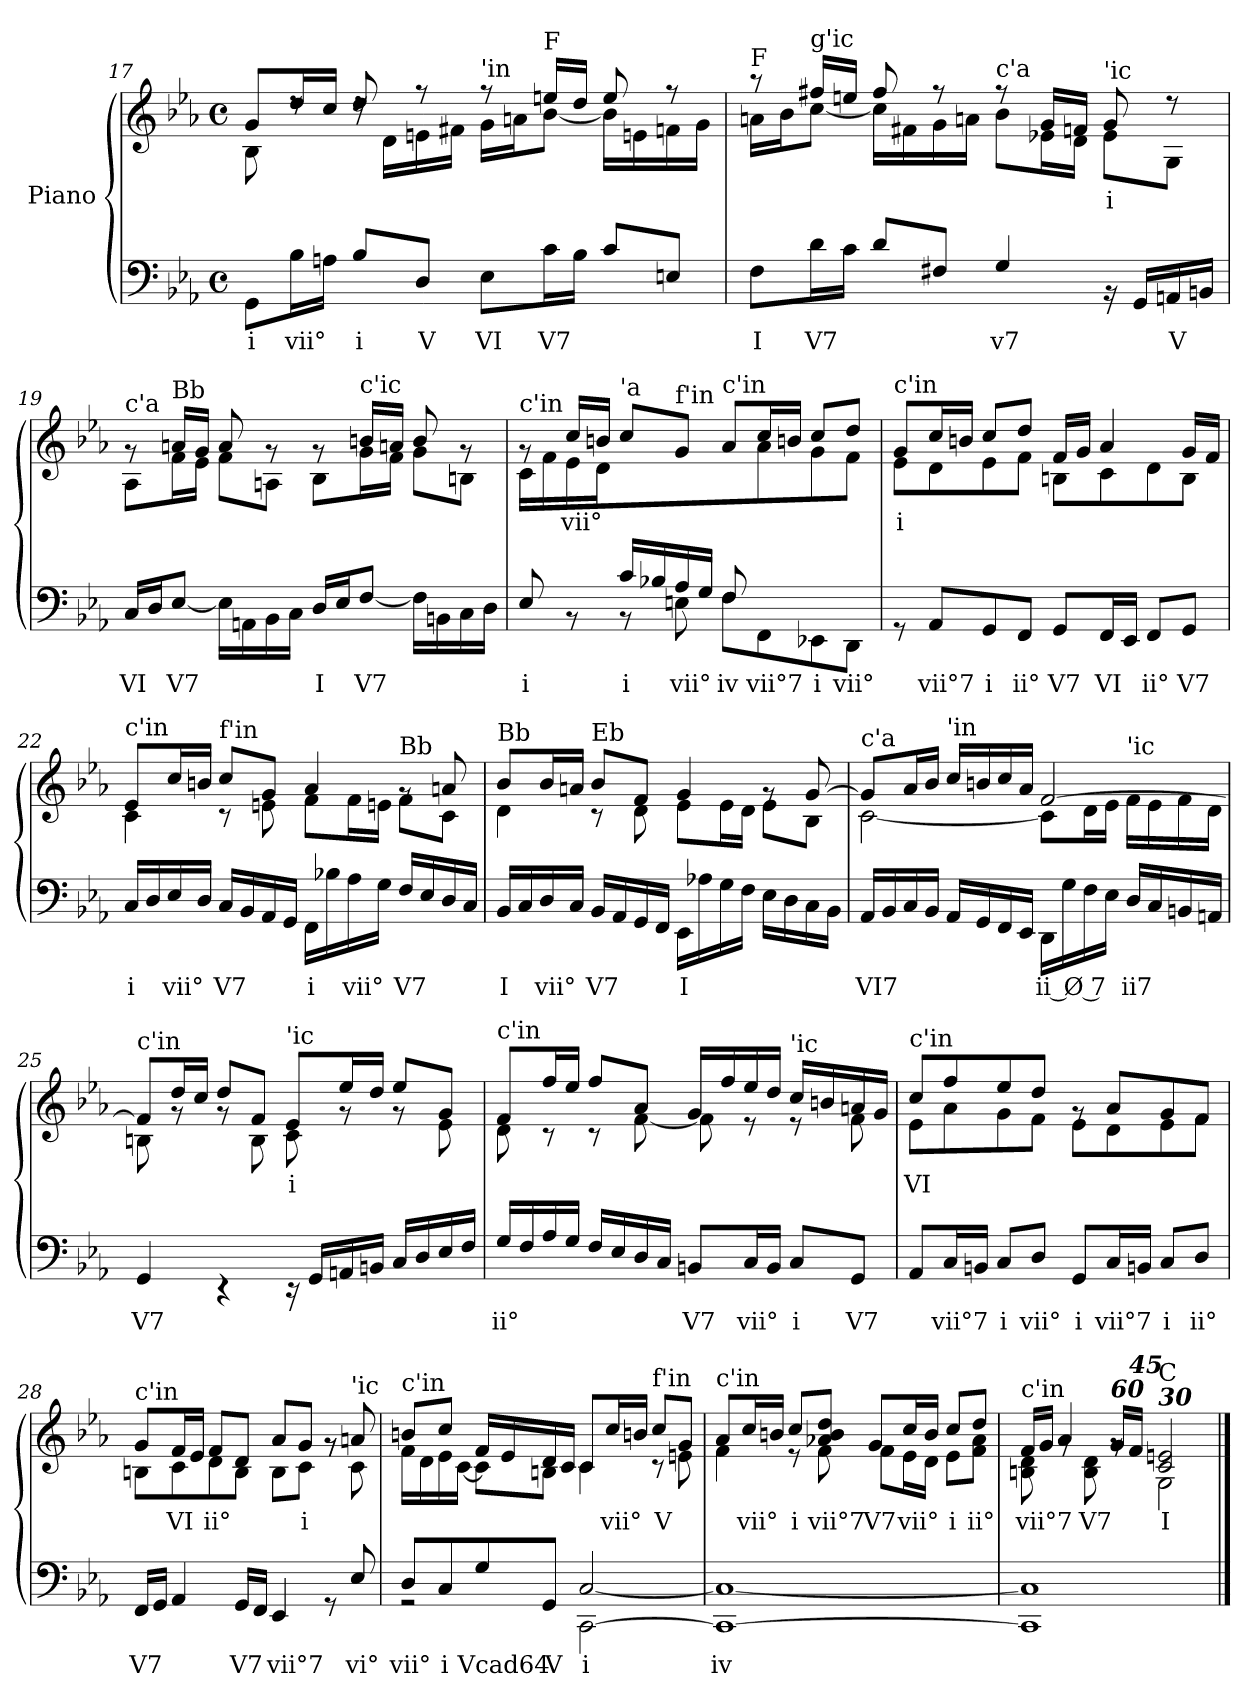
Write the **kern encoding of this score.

**kern	**text	**kern	**text
*part1	*part1	*part1	*part1
*staff2	*staff2	*staff1	*staff1
*I"Piano	*	*	*
!!LO:LB:g=z
*clefF4	*	*clefG2	*
*k[b-e-a-]	*	*k[b-e-a-]	*
*M4/4	*	*M4/4	*
*met(c)	*	*met(c)	*
=17	=17	=17	=17
*^	*	*	*
!	!	!	!LO:TX:a:t=g'ic	!
!	!	!LO:LY:b	!	!
*	*	*	*^	*
1ryy	8GGi\L	i	8gj/L	8B-Z\	.
!	!	!LO:LY:b	!	!	!
.	16B-i\L	vii°	16ddj/L	8rdd	.
.	16Ani\JJ	.	16ccj/JJ	.	.
!	!	!LO:LY:b	!	!	!
.	8B-i/L	i	8ddj/	16rdd	.
.	.	.	.	16dZ\LL	.
!	!	!LO:LY:b	!	!	!
.	8Di/J	V	8r	16enZ\	.
.	.	.	.	16f#XZ\JJ	.
!	!	!	!LO:TX:a:t='in	!	!
!	!	!LO:LY:b	!	!	!
.	8E-i\L	VI	8r	16gZ\LL	.
.	.	.	.	16anZ\J	.
!	!	!	!LO:TX:a:t=F	!	!
!	!	!LO:LY:b	!	!	!
.	16ci\L	V7	16eenj/LL	[8b-Z\J	.
.	16B-i\JJ	.	16ddj/JJ	.	.
.	8ci/L	.	8eej/	16b-Z\LL]	.
.	.	.	.	16enZ\	.
.	8Eni/J	.	8r	16fnZ\	.
.	.	.	.	16gZ\JJ	.
=18	=18	=18	=18	=18	=18
!	!	!	!LO:TX:a:t=F	!	!
!	!	!LO:LY:b	!	!	!
1ryy	8Fi\L	I	8r	16anZ\LL	.
.	.	.	.	16b-Z\J	.
!	!	!	!LO:TX:a:t=g'ic	!	!
!	!	!LO:LY:b	!	!	!
.	16di\L	V7	16ff#Xj/LL	[8ccZ\J	.
.	16ci\JJ	.	16eenj/JJ	.	.
.	8di/L	.	8ff#j/	16ccZ\LL]	.
.	.	.	.	16f#XZ\	.
.	8F#Xi/J	.	8r	16gZ\	.
.	.	.	.	16anZ\JJ	.
!	!	!	!LO:TX:a:t=c'a	!	!
!	!	!LO:LY:b	!	!	!
.	4Gi/	v7	8r	8b-Z\L	.
.	.	.	16gj/LL	16e-XZ\L	.
.	.	.	16fnj/JJ	16dZ\JJ	.
!	!	!	!LO:TX:a:t='ic	!	!
!	!	!	!	!	!LO:LY:b
.	16r	.	8gj/	8e-Z\L	i
.	16GGi/LL	.	.	.	.
!	!	!LO:LY:b	!	!	!
.	16AAni/	V	8r	8GZ\J	.
.	16BBni/JJ	.	.	.	.
!!LO:LB:g=z	!!
=19	=19	=19	=19	=19	=19
!	!	!	!LO:TX:a:t=c'a	!	!
!	!	!LO:LY:b	!	!	!
1ryy	16Ci/LL	VI	8rg	8A-Z\L	.
.	16Di/J	.	.	.	.
!	!	!	!LO:TX:a:t=Bb	!	!
!	!	!LO:LY:b	!	!	!
.	[8E-i/J	V7	16anj/LL	16fZ\L	.
.	.	.	16gj/JJ	16e-Z\JJ	.
.	16E-i\LL]	.	8aj/	8fZ\L	.
.	16AAni\	.	.	.	.
.	16BB-i\	.	8rg	8AnZ\J	.
.	16Ci\JJ	.	.	.	.
!	!	!LO:LY:b	!	!	!
.	16Di/LL	I	8rg	8B-Z\L	.
.	16E-i/J	.	.	.	.
!	!	!	!LO:TX:a:t=c'ic	!	!
!	!	!LO:LY:b	!	!	!
.	[8Fi/J	V7	16bnj/LL	16gZ\L	.
.	.	.	16anj/JJ	16fZ\JJ	.
.	16Fi\LL]	.	8bj/	8gZ\L	.
.	16BBni\	.	.	.	.
.	16Ci\	.	8rg	8BnZ\J	.
.	16Di\JJ	.	.	.	.
=20	=20	=20	=20	=20	=20
*	*^	*	*	*	*
!	!	!	!	!LO:TX:a:t=c'in	!	!
!	!	!	!LO:LY:b	!	!	!
4ryy	1ryy	8E-i/	i	8rg	16cZ\LL	.
.	.	.	.	.	16fZ\	.
!	!	!	!	!	!	!LO:LY:b
.	.	8rBB	.	16ccj/LL	16e-Z\	vii°
.	.	.	.	16bnj/JJ	16dZ\JJ	.
!	!	!	!	!LO:TX:a:t='a	!	!
!	!	!	!LO:LY:b	!	!	!
16cZ/LL	.	8rBB	i	8ccj/L	4.ryy	.
16B-XZ/	.	.	.	.	.	.
!	!	!	!	!LO:TX:a:t=f'in	!	!
!	!	!	!LO:LY:b	!	!	!
16A-Z/	.	8Eni\	vii°	8gj/J	.	.
16GZ/JJ	.	.	.	.	.	.
!	!	!	!	!LO:TX:a:t=c'in	!	!
!	!	!	!LO:LY:b	!	!	!
8FZ/L	.	8Fi\L	iv	8a-j/L	.	.
!	!	!	!LO:LY:b	!	!	!
4.ryy	.	8FFi\	vii°7	16ccj/L	8a-Z\	.
.	.	.	.	16bnj/JJ	.	.
!	!	!	!LO:LY:b	!	!	!
.	.	8EE-Xi\	i	8ccj/L	8gZ\	.
!	!	!	!LO:LY:b	!	!	!
.	.	8DDi\J	vii°	8ddj/J	8fZ\J	.
=21	=21	=21	=21	=21	=21	=21
!	!	!	!	!LO:TX:a:t=c'in	!	!
!	!	!	!	!	!	!LO:LY:b
*	*v	*v	*	*	*	*
1ryy	8r	.	8gj/L	8e-Z\L	i
!	!	!LO:LY:b	!	!	!
.	8AA-i/L	vii°7	16ccj/L	8dZ\	.
.	.	.	16bnj/JJ	.	.
!	!	!LO:LY:b	!	!	!
.	8GGi/	i	8ccj/L	8e-Z\	.
!	!	!LO:LY:b	!	!	!
.	8FFi/J	ii°	8ddj/J	8fZ\J	.
!	!	!LO:LY:b	!	!	!
.	8GGi/L	V7	16fj/LL	8BnZ\L	.
.	.	.	16gj/JJ	.	.
!	!	!LO:LY:b	!	!	!
.	16FFi/L	VI	4a-j/	8cZ\	.
.	16EE-i/JJ	.	.	.	.
!	!	!LO:LY:b	!	!	!
.	8FFi/L	ii°	.	8dZ\	.
!	!	!LO:LY:b	!	!	!
.	8GGi/J	V7	16gj/LL	8BZ\J	.
.	.	.	16fj/JJ	.	.
!!LO:LB:g=z	!!
=22	=22	=22	=22	=22	=22
!	!	!	!LO:TX:a:t=c'in	!	!
!	!	!LO:LY:b	!	!	!
1ryy	16Ci/LL	i	8e-j/L	4cZ\	.
.	16Di/	.	.	.	.
!	!	!LO:LY:b	!	!	!
.	16E-i/	vii°	16ccj/L	.	.
.	16Di/JJ	.	16bnj/JJ	.	.
!	!	!	!LO:TX:a:t=f'in	!	!
!	!	!LO:LY:b	!	!	!
.	16Ci/LL	V7	8ccj/L	8r	.
.	16BB-i/	.	.	.	.
.	16AA-i/	.	8gj/J	8enZ\	.
.	16GGi/JJ	.	.	.	.
!	!	!LO:LY:b	!	!	!
.	16FFi/LL	i	4a-j/	8fZ\L	.
.	16B-Xi\	.	.	.	.
!	!	!LO:LY:b	!	!	!
.	16A-i\	vii°	.	16fZ\L	.
.	16Gi\JJ	.	.	16enZ\JJ	.
!	!	!	!LO:TX:a:t=Bb	!	!
!	!	!LO:LY:b	!	!	!
.	16Fi/LL	V7	8rg	8fZ\L	.
.	16E-i/	.	.	.	.
.	16Di/	.	8anj/	8cZ\J	.
.	16Ci/JJ	.	.	.	.
=23	=23	=23	=23	=23	=23
!	!	!	!LO:TX:a:t=Bb	!	!
!	!	!LO:LY:b	!	!	!
1ryy	16BB-i/LL	I	8b-j/L	4dZ\	.
.	16Ci/	.	.	.	.
!	!	!LO:LY:b	!	!	!
.	16Di/	vii°	16b-j/L	.	.
.	16Ci/JJ	.	16anj/JJ	.	.
!	!	!	!LO:TX:a:t=Eb	!	!
!	!	!LO:LY:b	!	!	!
.	16BB-i/LL	V7	8b-j/L	8r	.
.	16AA-i/	.	.	.	.
.	16GGi/	.	8fj/J	8dZ\	.
.	16FFi/JJ	.	.	.	.
!	!	!LO:LY:b	!	!	!
.	16EE-i/LL	I	4gj/	8e-Z\L	.
.	16A-Xi\	.	.	.	.
.	16Gi\	.	.	16e-Z\L	.
.	16Fi\JJ	.	.	16dZ\JJ	.
.	16E-i\LL	.	8rg	8e-Z\L	.
.	16Di\	.	.	.	.
.	16Ci\	.	[8gj/	8B-Z\J	.
.	16BB-i\JJ	.	.	.	.
!!LO:PB:g=z	!!
=24	=24	=24	=24	=24	=24
!	!	!	!LO:TX:a:t=c'a	!	!
!	!	!LO:LY:b	!	!	!
1ryy	16AA-i/LL	VI7	8gj/L]	[2cZ\	.
.	16BB-i/	.	.	.	.
.	16Ci/	.	16a-j/L	.	.
.	16BB-i/JJ	.	16b-j/JJ	.	.
!	!	!	!LO:TX:a:t='in	!	!
.	16AA-i/LL	.	16ccj/LL	.	.
.	16GGi/	.	16bnj/	.	.
.	16FFi/	.	16ccj/	.	.
.	16EE-i/JJ	.	16a-j/JJ	.	.
!	!	!LO:LY:b	!	!	!
.	16DDi/LL	ii Ø 7	[2fj/	8cZ\L]	.
.	16Gi\	.	.	.	.
.	16Fi\	.	.	16dZ\L	.
.	16E-i\JJ	.	.	16e-Z\JJ	.
!	!	!	!	!LO:TX:a:t='ic	!
!	!	!LO:LY:b	!	!	!
.	16Di/LL	ii7	.	16fZ\LL	.
.	16Ci/	.	.	16e-Z\	.
.	16BBni/	.	.	16fZ\	.
.	16AAni/JJ	.	.	16dZ\JJ	.
=25	=25	=25	=25	=25	=25
!	!	!	!LO:TX:a:t=c'in	!	!
!	!	!LO:LY:b	!	!	!
1ryy	4GGi/	V7	8fj/L]	8BnZ\	.
.	.	.	16ddj/L	8rg	.
.	.	.	16ccj/JJ	.	.
.	4r	.	8ddj/L	8rg	.
.	.	.	8fj/J	8BZ\	.
!	!	!	!LO:TX:a:t='ic	!	!
!	!	!	!	!	!LO:LY:b
.	16r	.	8e-j/L	8cZ\	i
.	16GGi/LL	.	.	.	.
.	16AAni/	.	16ee-j/L	8rg	.
.	16BBni/JJ	.	16ddj/JJ	.	.
.	16Ci/LL	.	8ee-j/L	8rg	.
.	16Di/	.	.	.	.
.	16E-i/	.	8gj/J	8e-Z\	.
.	16Fi/JJ	.	.	.	.
=26	=26	=26	=26	=26	=26
!	!	!	!LO:TX:a:t=c'in	!	!
!	!	!LO:LY:b	!	!	!
1ryy	16Gi/LL	ii°	8fj/L	8dZ\	.
.	16Fi/	.	.	.	.
.	16A-i/	.	16ffj/L	8r	.
.	16Gi/JJ	.	16ee-j/JJ	.	.
.	16Fi/LL	.	8ffj/L	8r	.
.	16E-i/	.	.	.	.
.	16Di/	.	8a-j/J	[8fZ\	.
.	16Ci/JJ	.	.	.	.
!	!	!LO:LY:b	!	!	!
.	8BBni/L	V7	16gj/LL	8fZ\]	.
.	.	.	16ffj/	.	.
!	!	!LO:LY:b	!	!	!
.	16Ci/L	vii°	16ee-j/	8r	.
.	16BBi/JJ	.	16ddj/JJ	.	.
!	!	!	!LO:TX:a:t='ic	!	!
!	!	!LO:LY:b	!	!	!
.	8Ci/L	i	16ccj/LL	8r	.
.	.	.	16bnj/	.	.
!	!	!LO:LY:b	!	!	!
.	8GGi/J	V7	16anj/	8fZ\	.
.	.	.	16gj/JJ	.	.
!!LO:LB:g=z	!!
=27	=27	=27	=27	=27	=27
!	!	!	!LO:TX:a:t=c'in	!	!
!	!	!	!	!	!LO:LY:b
1ryy	8AA-i/L	.	8ccj/L	8e-Z\L	VI
!	!	!LO:LY:b	!	!	!
.	16Ci/L	vii°7	8ffj/	8a-Z\	.
.	16BBni/JJ	.	.	.	.
!	!	!LO:LY:b	!	!	!
.	8Ci/L	i	8ee-j/	8gZ\	.
!	!	!LO:LY:b	!	!	!
.	8Di/J	vii°	8ddj/J	8fZ\J	.
!	!	!LO:LY:b	!	!	!
.	8GGi/L	i	8rg	8e-Z\L	.
!	!	!LO:LY:b	!	!	!
.	16Ci/L	vii°7	8a-j/L	8dZ\	.
.	16BBni/JJ	.	.	.	.
!	!	!LO:LY:b	!	!	!
.	8Ci/L	i	8gj/	8e-Z\	.
!	!	!LO:LY:b	!	!	!
.	8Di/J	ii°	8fj/J	8fZ\J	.
=28	=28	=28	=28	=28	=28
!	!	!	!LO:TX:a:t=c'in	!	!
!	!	!LO:LY:b	!	!	!
1ryy	16FFi/LL	V7	8gj/L	8BnZ\L	.
.	16GGi/JJ	.	.	.	.
!	!	!	!	!	!LO:LY:b
.	4AA-i/	.	16fj/L	8cZ\	VI
.	.	.	16e-j/JJ	.	.
!	!	!	!	!	!LO:LY:b
.	.	.	8fj/L	8dZ\	ii°
!	!	!LO:LY:b	!	!	!
.	16GGi/LL	V7	8dj/J	8BZ\J	.
.	16FFi/JJ	.	.	.	.
!	!	!LO:LY:b	!	!	!
.	4EE-i/	vii°7	8a-j/L	8BZ\L	.
!	!	!	!	!	!LO:LY:b
.	.	.	8gj/J	8cZ\J	i
.	8r	.	8rg	8rg	.
!	!	!	!LO:TX:a:t='ic	!	!
!	!	!LO:LY:b	!	!	!
.	8E-i/	vi°	8anj/	8cZ\	.
=29	=29	=29	=29	=29	=29
!	!	!	!LO:TX:a:t=c'in	!	!
!	!	!LO:LY:b	!	!	!
*	*^	*	*	*	*
1ryy	8Di/L	2rGG	vii°	8bnj/L	16fZ\LL	.
.	.	.	.	.	16dZ\	.
!	!	!	!LO:LY:b	!	!	!
.	8Ci/	.	i	8ccj/J	16e-Z\	.
.	.	.	.	.	[16cZ\JJ	.
!	!	!	!LO:LY:b	!	!	!
.	8Gi/	.	Vcad64	16fj/LL	8cZ\L]	.
.	.	.	.	16e-j/	.	.
!	!	!	!LO:LY:b	!	!	!
.	8GGi/J	.	V	16dj/	8BnZ\J	.
.	.	.	.	16cj/JJ	.	.
!	!	!	!LO:LY:b	!	!	!
.	[2Ci/	[2CCV\	i	8cj/L	4cZ\	.
!	!	!	!	!	!	!LO:LY:b
.	.	.	.	16ccj/L	.	vii°
.	.	.	.	16bnj/JJ	.	.
!	!	!	!	!LO:TX:a:t=f'in	!	!
!	!	!	!	!	!	!LO:LY:b
.	.	.	.	8ccj/L	8r	V
.	.	.	.	8gj/J	8enZ\	.
!!LO:LB:g=z	!!
=30	=30	=30	=30	=30	=30	=30
!	!	!	!	!LO:TX:a:t=c'in	!	!
!	!	!	!LO:LY:b	!	!	!
1ryy	1Ci_	1CCV_	iv	8a-j/L	4fZ\	.
!	!	!	!	!	!	!LO:LY:b
.	.	.	.	16ccj/L	.	vii°
.	.	.	.	16bnj/JJ	.	.
!	!	!	!	!	!	!LO:LY:b
.	.	.	.	8ccj/L	8r	i
!	!	!	!	!	!	!LO:LY:b
.	.	.	.	8a-Xj/ 8bj/ 8ddj/J	8fZ\	vii°7
!	!	!	!	!	!	!LO:LY:b
.	.	.	.	8gj/L	8fZ\L	V7
!	!	!	!	!	!	!LO:LY:b
.	.	.	.	16ccj/L	16e-Z\L	vii°
.	.	.	.	16bj/JJ	16dZ\JJ	.
!	!	!	!	!	!	!LO:LY:b
.	.	.	.	8ccj/L	8e-Z\L	i
!	!	!	!	!	!	!LO:LY:b
.	.	.	.	8ddj/J	8fZ\ 8a-Z\J	ii°
=31	=31	=31	=31	=31	=31	=31
!	!	!	!	!LO:TX:a:t=c'in	!	!
!	!	!	!	!	!	!LO:LY:b
1ryy	1Ci]	1CCV]	.	16fj/LL	8BnZ\ 8dZ\	vii°7
.	.	.	.	16gj/JJ	.	.
.	.	.	.	4a-j/	8rg	.
!	!	!	!	!	!	!LO:LY:b
.	.	.	.	.	8BZ\ 8dZ\	V7
!	!	!	!	!LO:TX:a:Bi:t=60	!	!
.	.	.	.	16gj/LL	8rg	.
!	!	!	!	!LO:TX:a:Bi:t=45	!	!
.	.	.	.	16fj/JJ	.	.
!	!	!	!	!LO:TX:a:Bi:t=30	!	!
!	!	!	!	!LO:TX:a:t=C	!	!
!	!	!	!	!	!	!LO:LY:b
.	.	.	.	2cj/ 2enj/	2GZ\	I
*v	*v	*v	*	*	*	*
*	*	*v	*v	*
==	==	==	==
*-	*-	*-	*-
